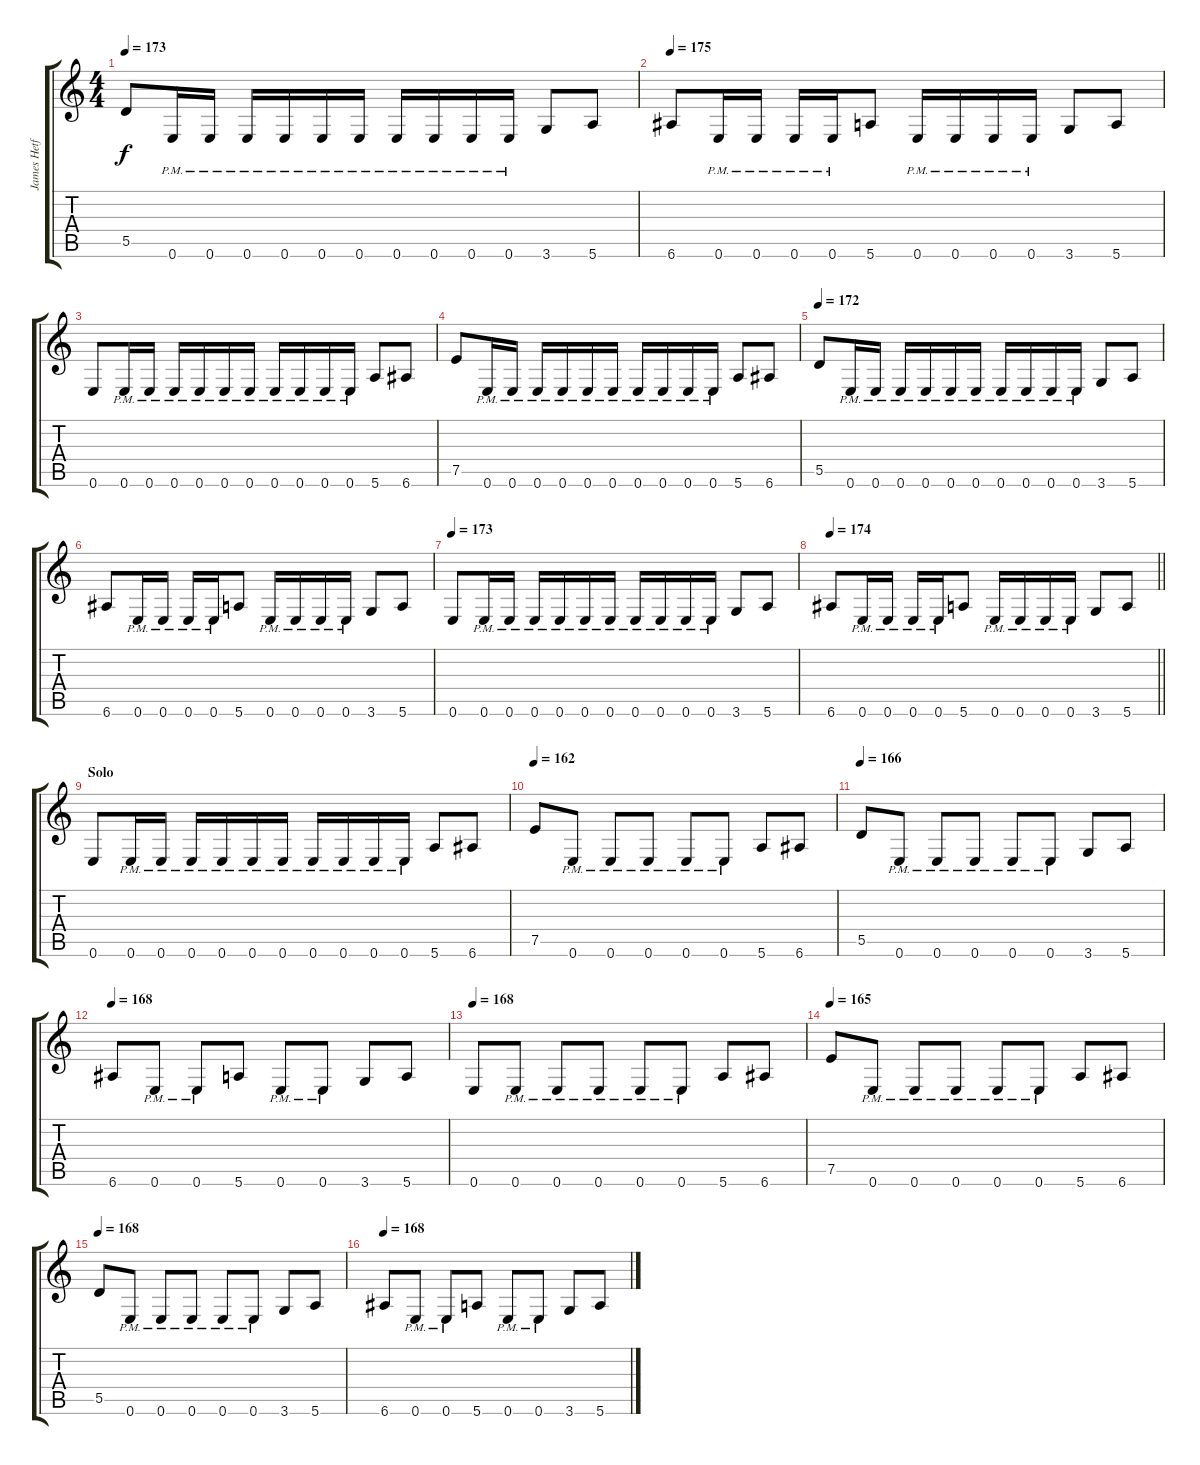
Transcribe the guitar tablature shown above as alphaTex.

\track ("James Hetfield" "James Hetf") {instrument overdrivenguitar}
\staff {score tabs}
\tuning (E4 B3 G3 D3 A2 E2) {hide}
\ts (4 4)
\tempo 173
\clef g2
\ks c
5.5.8{dy f} 0.6{pm}.16 0.6{pm}.16 0.6{pm}.16 0.6{pm}.16 0.6{pm}.16 0.6{pm}.16 0.6{pm}.16 0.6{pm}.16 0.6{pm}.16 0.6{pm}.16 3.6.8 5.6.8 |
\tempo 175
6.6.8 0.6{pm}.16 0.6{pm}.16 0.6{pm}.16 0.6{pm}.16 5.6.8 0.6{pm}.16 0.6{pm}.16 0.6{pm}.16 0.6{pm}.16 3.6.8 5.6.8 |
0.6.8 0.6{pm}.16 0.6{pm}.16 0.6{pm}.16 0.6{pm}.16 0.6{pm}.16 0.6{pm}.16 0.6{pm}.16 0.6{pm}.16 0.6{pm}.16 0.6{pm}.16 5.6.8 6.6.8 |
7.5.8 0.6{pm}.16 0.6{pm}.16 0.6{pm}.16 0.6{pm}.16 0.6{pm}.16 0.6{pm}.16 0.6{pm}.16 0.6{pm}.16 0.6{pm}.16 0.6{pm}.16 5.6.8 6.6.8 |
\tempo 172
5.5.8 0.6{pm}.16 0.6{pm}.16 0.6{pm}.16 0.6{pm}.16 0.6{pm}.16 0.6{pm}.16 0.6{pm}.16 0.6{pm}.16 0.6{pm}.16 0.6{pm}.16 3.6.8 5.6.8 |
6.6.8 0.6{pm}.16 0.6{pm}.16 0.6{pm}.16 0.6{pm}.16 5.6.8 0.6{pm}.16 0.6{pm}.16 0.6{pm}.16 0.6{pm}.16 3.6.8 5.6.8 |
\tempo 173
0.6.8 0.6{pm}.16 0.6{pm}.16 0.6{pm}.16 0.6{pm}.16 0.6{pm}.16 0.6{pm}.16 0.6{pm}.16 0.6{pm}.16 0.6{pm}.16 0.6{pm}.16 3.6.8 5.6.8 |
\tempo 174
\barLineRight lightlight
6.6.8 0.6{pm}.16 0.6{pm}.16 0.6{pm}.16 0.6{pm}.16 5.6.8 0.6{pm}.16 0.6{pm}.16 0.6{pm}.16 0.6{pm}.16 3.6.8 5.6.8 |
\section ("" "Solo")
0.6.8 0.6{pm}.16 0.6{pm}.16 0.6{pm}.16 0.6{pm}.16 0.6{pm}.16 0.6{pm}.16 0.6{pm}.16 0.6{pm}.16 0.6{pm}.16 0.6{pm}.16 5.6.8 6.6.8 |
\tempo 162
7.5.8 0.6{pm}.8 0.6{pm}.8 0.6{pm}.8 0.6{pm}.8 0.6{pm}.8 5.6.8 6.6.8 |
\tempo 166
5.5.8 0.6{pm}.8 0.6{pm}.8 0.6{pm}.8 0.6{pm}.8 0.6{pm}.8 3.6.8 5.6.8 |
\tempo 168
6.6.8 0.6{pm}.8 0.6{pm}.8 5.6.8 0.6{pm}.8 0.6{pm}.8 3.6.8 5.6.8 |
\tempo 168
0.6.8 0.6{pm}.8 0.6{pm}.8 0.6{pm}.8 0.6{pm}.8 0.6{pm}.8 5.6.8 6.6.8 |
\tempo 165
7.5.8 0.6{pm}.8 0.6{pm}.8 0.6{pm}.8 0.6{pm}.8 0.6{pm}.8 5.6.8 6.6.8 |
\tempo 168
5.5.8 0.6{pm}.8 0.6{pm}.8 0.6{pm}.8 0.6{pm}.8 0.6{pm}.8 3.6.8 5.6.8 |
\tempo 168
6.6.8 0.6{pm}.8 0.6{pm}.8 5.6.8 0.6{pm}.8 0.6{pm}.8 3.6.8 5.6.8
